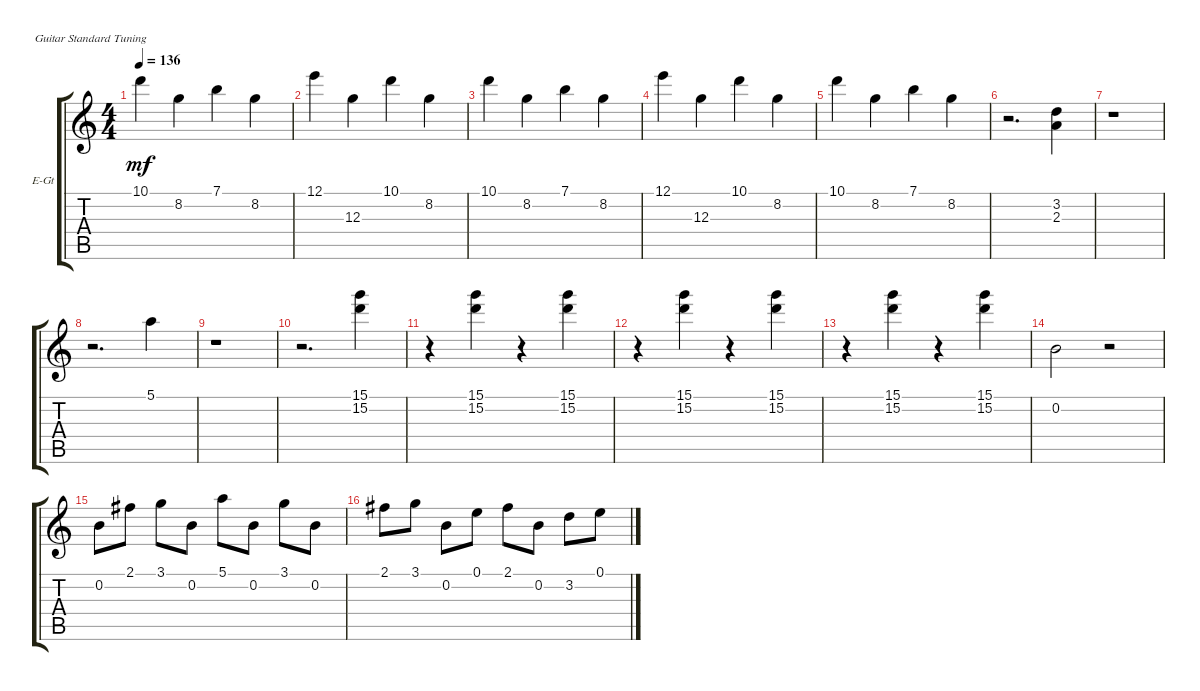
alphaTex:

\bracketExtendMode groupsimilarinstruments
\firstSystemTrackNameOrientation horizontal
\otherSystemsTrackNameOrientation horizontal
\track ("lead guitar" "E-Gt") {instrument electricguitarclean}
\staff {score tabs}
\tuning (E4 B3 G3 D3 A2 E2)
\ts (4 4)
\tempo 136
\clef g2
\ks c
10.1.4{dy mf} 8.2.4 7.1.4 8.2.4 |
12.1.4 12.3.4 10.1.4 8.2.4 |
10.1.4 8.2.4 7.1.4 8.2.4 |
12.1.4 12.3.4 10.1.4 8.2.4 |
10.1.4 8.2.4 7.1.4 8.2.4 |
r.2{d} (3.2 2.3).4 |
r.1 |
r.2{d} 5.1.4 |
r.1 |
r.2{d} (15.1 15.2).4 |
r.4 (15.1 15.2).4 r.4 (15.1 15.2).4 |
r.4 (15.1 15.2).4 r.4 (15.1 15.2).4 |
r.4 (15.1 15.2).4 r.4 (15.1 15.2).4 |
0.2.2 r.2 |
0.2.8 2.1.8 3.1.8 0.2.8 5.1.8 0.2.8 3.1.8 0.2.8 |
2.1.8 3.1.8 0.2.8 0.1.8 2.1.8 0.2.8 3.2.8 0.1.8
